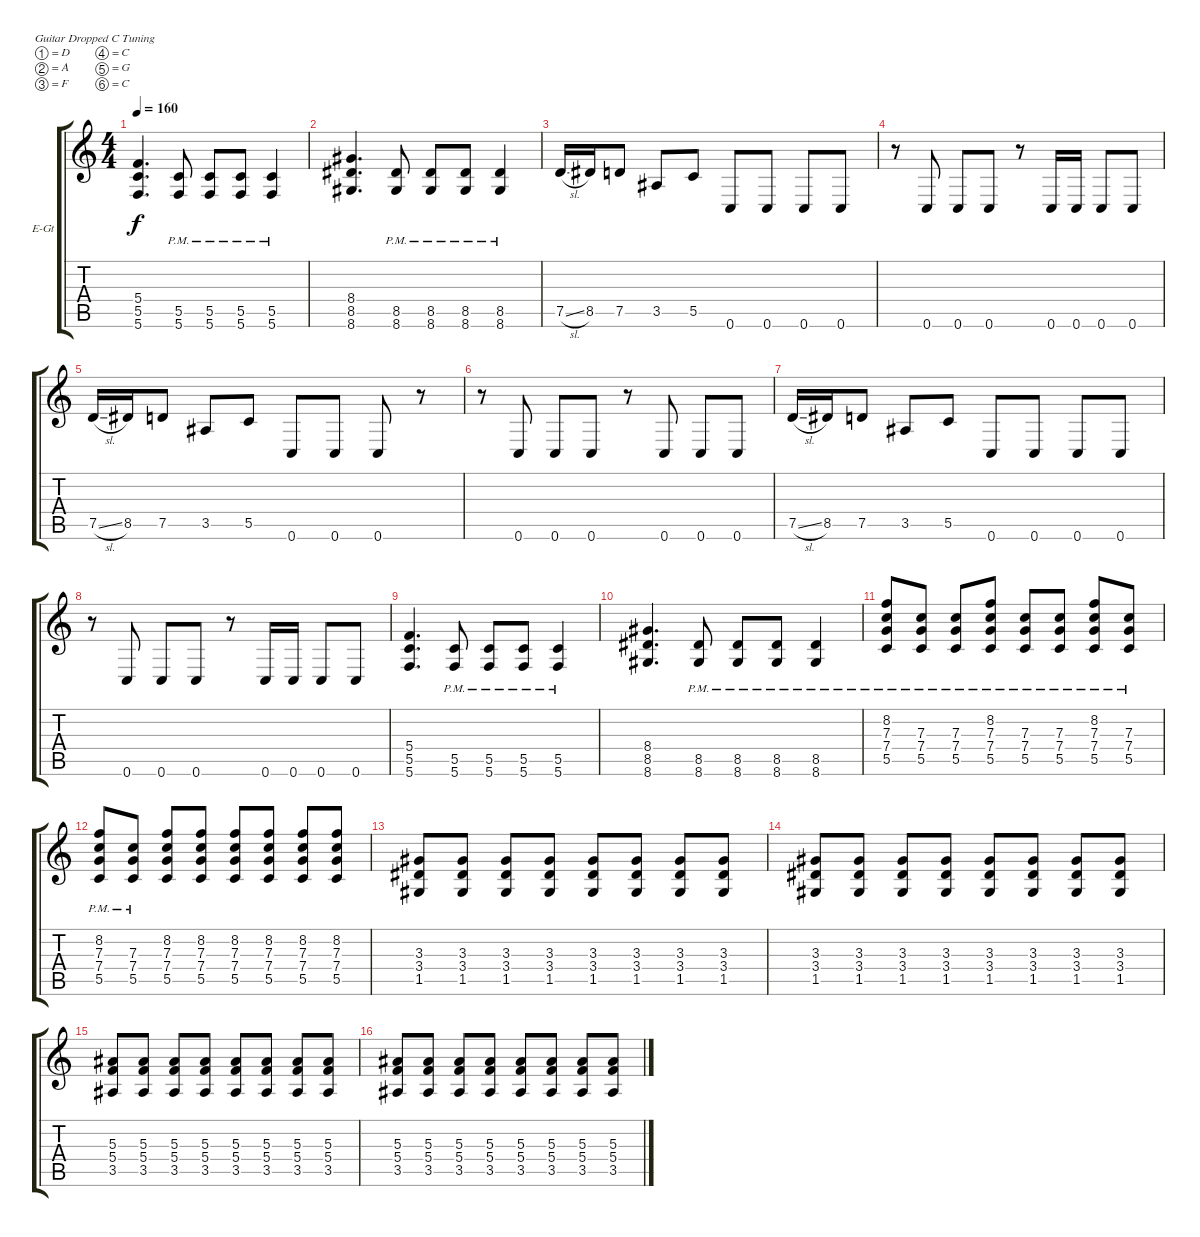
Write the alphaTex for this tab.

\bracketExtendMode groupsimilarinstruments
\firstSystemTrackNameOrientation horizontal
\otherSystemsTrackNameOrientation horizontal
\track ("Track 1" "E-Gt") {instrument distortionguitar}
\staff {score tabs}
\tuning (D4 A3 F3 C3 G2 C2)
\ts (4 4)
\tempo 160
\clef g2
\ks c
(5.4 5.5 5.6).4{d dy f} (5.5{pm} 5.6{pm}).8 (5.5{pm} 5.6{pm}).8 (5.5{pm} 5.6{pm}).8 (5.5{pm} 5.6{pm}).4 |
(8.4 8.5 8.6).4{d} (8.5{pm} 8.6{pm}).8 (8.5{pm} 8.6{pm}).8 (8.5{pm} 8.6{pm}).8 (8.5{pm} 8.6{pm}).4 |
7.5{sl}.16 8.5.16 7.5.8 3.5.8 5.5.8 0.6.8 0.6.8 0.6.8 0.6.8 |
r.8 0.6.8 0.6.8 0.6.8 r.8 0.6.16 0.6.16 0.6.8 0.6.8 |
7.5{sl}.16 8.5.16 7.5.8 3.5.8 5.5.8 0.6.8 0.6.8 0.6.8 r.8 |
r.8 0.6.8 0.6.8 0.6.8 r.8 0.6.8 0.6.8 0.6.8 |
7.5{sl}.16 8.5.16 7.5.8 3.5.8 5.5.8 0.6.8 0.6.8 0.6.8 0.6.8 |
r.8 0.6.8 0.6.8 0.6.8 r.8 0.6.16 0.6.16 0.6.8 0.6.8 |
(5.4 5.5 5.6).4{d} (5.5{pm} 5.6{pm}).8 (5.5{pm} 5.6{pm}).8 (5.5{pm} 5.6{pm}).8 (5.5{pm} 5.6{pm}).4 |
(8.4 8.5 8.6).4{d} (8.5{pm} 8.6{pm}).8 (8.5{pm} 8.6{pm}).8 (8.5{pm} 8.6{pm}).8 (8.5{pm} 8.6{pm}).4 |
(8.2{pm} 7.3{pm} 7.4{pm} 5.5).8 (7.3 7.4{pm} 5.5{pm}).8 (7.3 7.4{pm} 5.5{pm}).8 (8.2{pm} 7.3{pm} 7.4{pm} 5.5).8 (7.3 7.4{pm} 5.5{pm}).8 (7.3 7.4{pm} 5.5{pm}).8 (8.2{pm} 7.3{pm} 7.4{pm} 5.5).8 (7.3 7.4{pm} 5.5{pm}).8 |
(8.2 7.3 7.4{pm} 5.5).8 (7.3 7.4{pm} 5.5{pm}).8 (8.2 7.3 7.4 5.5).8 (8.2 7.3 7.4 5.5).8 (8.2 7.3 7.4 5.5).8 (8.2 7.3 7.4 5.5).8 (8.2 7.3 7.4 5.5).8 (8.2 7.3 7.4 5.5).8 |
(3.3 3.4 1.5).8 (3.3 3.4 1.5).8 (3.3 3.4 1.5).8 (3.3 3.4 1.5).8 (3.3 3.4 1.5).8 (3.3 3.4 1.5).8 (3.3 3.4 1.5).8 (3.3 3.4 1.5).8 |
(3.3 3.4 1.5).8 (3.3 3.4 1.5).8 (3.3 3.4 1.5).8 (3.3 3.4 1.5).8 (3.3 3.4 1.5).8 (3.3 3.4 1.5).8 (3.3 3.4 1.5).8 (3.3 3.4 1.5).8 |
(5.3 5.4 3.5).8 (5.3 5.4 3.5).8 (5.3 5.4 3.5).8 (5.3 5.4 3.5).8 (5.3 5.4 3.5).8 (5.3 5.4 3.5).8 (5.3 5.4 3.5).8 (5.3 5.4 3.5).8 |
(5.3 5.4 3.5).8 (5.3 5.4 3.5).8 (5.3 5.4 3.5).8 (5.3 5.4 3.5).8 (5.3 5.4 3.5).8 (5.3 5.4 3.5).8 (5.3 5.4 3.5).8 (5.3 5.4 3.5).8
